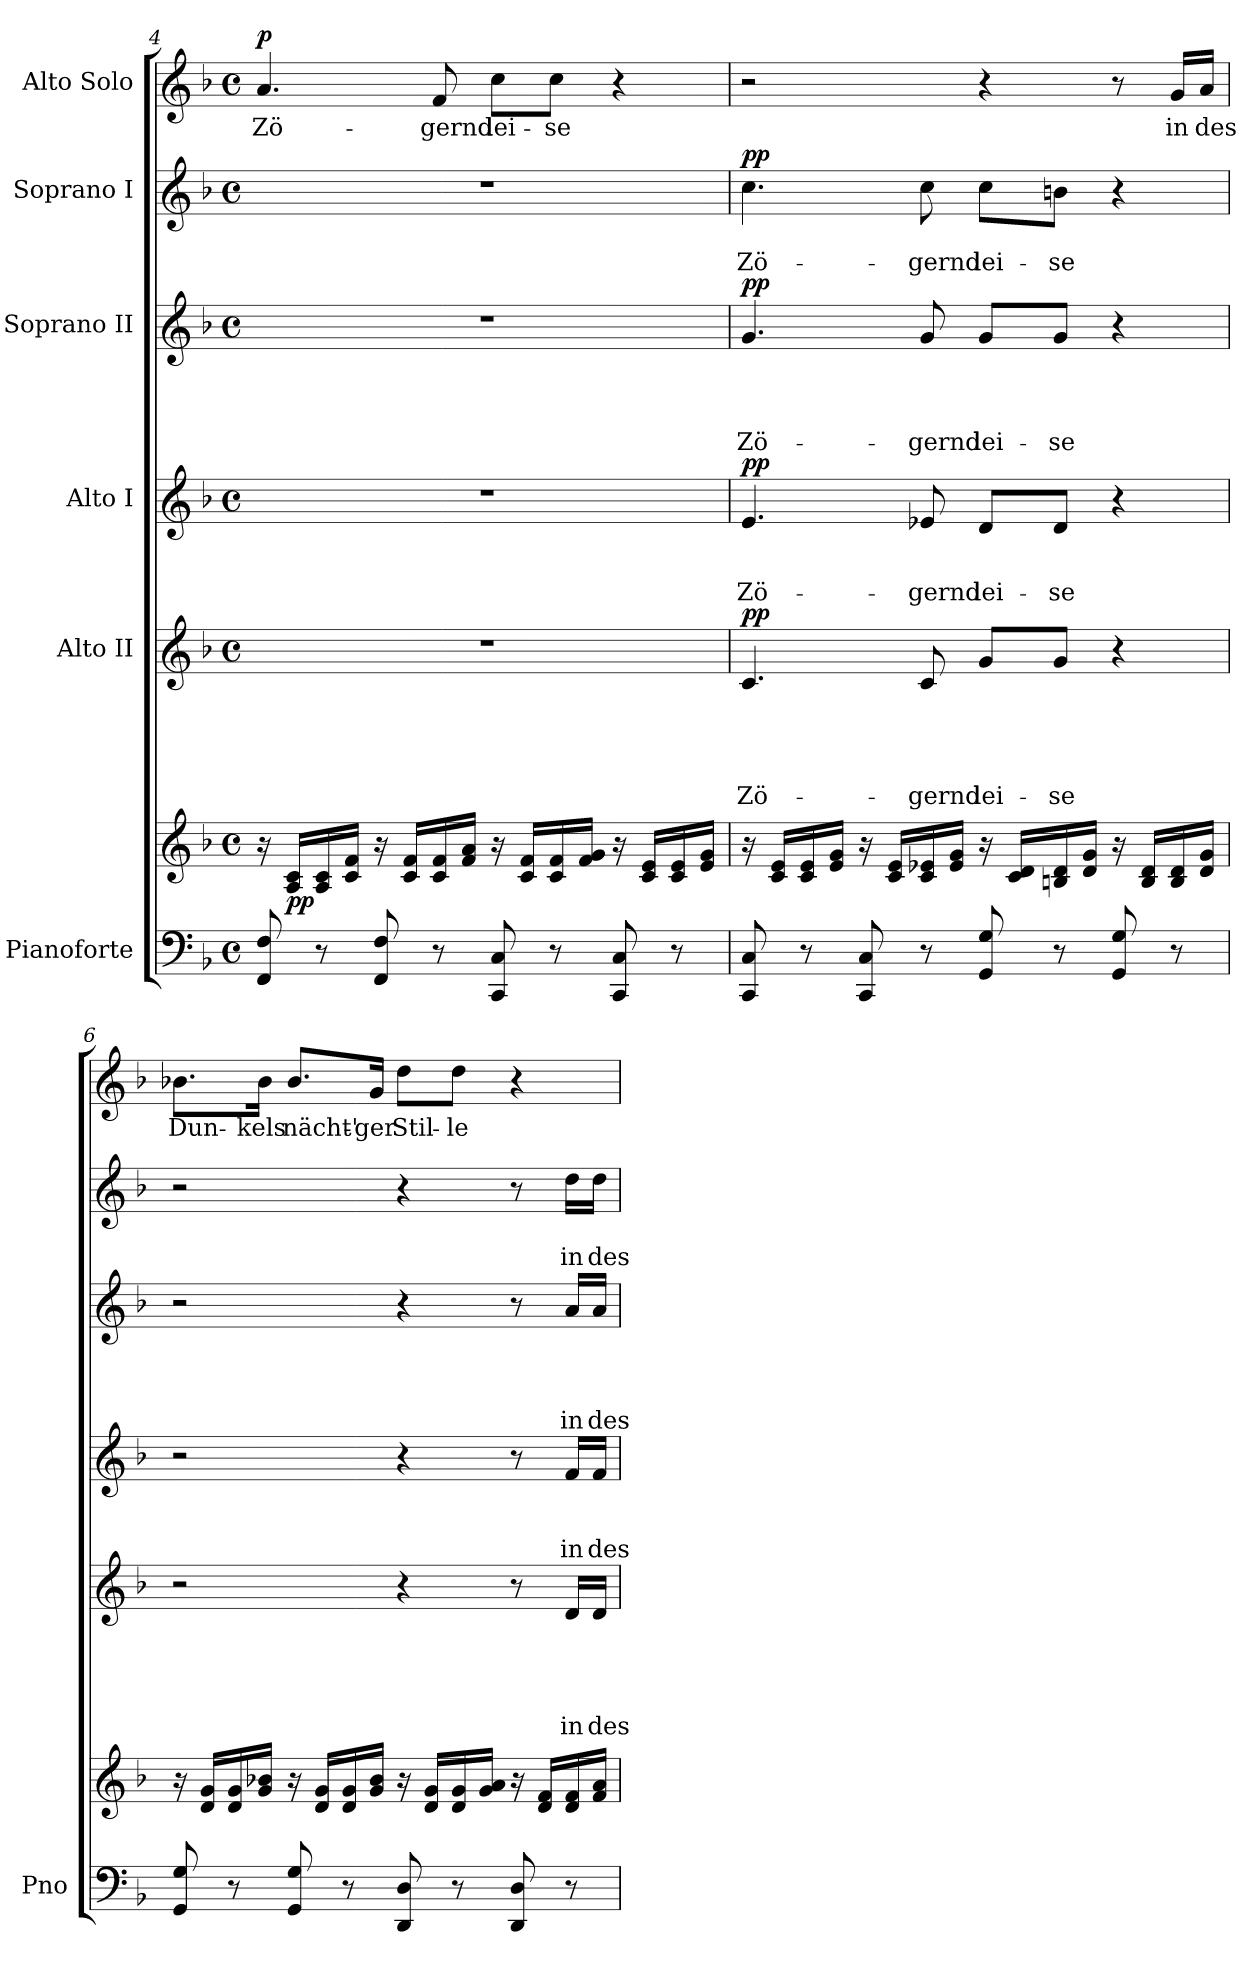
**kern	**kern	**dynam	**kern	**text	**text	**text	**text	**text	**dynam	**kern	**text	**text	**text	**dynam	**kern	**text	**text	**text	**text	**dynam	**kern	**text	**text	**dynam	**kern	**text	**dynam
*part6	*part6	*part6	*part5	*part5	*part5	*part5	*part5	*part5	*part5	*part4	*part4	*part4	*part4	*part4	*part3	*part3	*part3	*part3	*part3	*part3	*part2	*part2	*part2	*part2	*part1	*part1	*part1
*staff7	*staff6	*staff6/7	*staff5	*staff5	*staff5	*staff5	*staff5	*staff5	*staff5	*staff4	*staff4	*staff4	*staff4	*staff4	*staff3	*staff3	*staff3	*staff3	*staff3	*staff3	*staff2	*staff2	*staff2	*staff2	*staff1	*staff1	*staff1
*I"Pianoforte	*	*	*I"Alto II	*	*	*	*	*	*	*I"Alto I	*	*	*	*	*I"Soprano II	*	*	*	*	*	*I"Soprano I	*	*	*	*I"Alto Solo	*	*
*I'Pno	*	*	*	*	*	*	*	*	*	*	*	*	*	*	*	*	*	*	*	*	*	*	*	*	*	*	*
!!LO:LB:g=z
*clefF4	*clefG2	*	*clefG2	*	*	*	*	*	*	*clefG2	*	*	*	*	*clefG2	*	*	*	*	*	*clefG2	*	*	*	*clefG2	*	*
*k[b-]	*k[b-]	*	*k[b-]	*	*	*	*	*	*	*k[b-]	*	*	*	*	*k[b-]	*	*	*	*	*	*k[b-]	*	*	*	*k[b-]	*	*
*F:	*F:	*	*F:	*	*	*	*	*	*	*F:	*	*	*	*	*F:	*	*	*	*	*	*F:	*	*	*	*F:	*	*
*M4/4	*M4/4	*	*M4/4	*	*	*	*	*	*	*M4/4	*	*	*	*	*M4/4	*	*	*	*	*	*M4/4	*	*	*	*M4/4	*	*
*met(c)	*met(c)	*	*met(c)	*	*	*	*	*	*	*met(c)	*	*	*	*	*met(c)	*	*	*	*	*	*met(c)	*	*	*	*met(c)	*	*
=4	=4	=4	=4	=4	=4	=4	=4	=4	=4	=4	=4	=4	=4	=4	=4	=4	=4	=4	=4	=4	=4	=4	=4	=4	=4	=4	=4
!	!	!	!	!	!	!	!	!	!	!	!	!	!	!	!	!	!	!	!	!	!	!	!	!	!	!	!LO:DY:a
8FF/ 8F/	16r	.	1r	.	.	.	.	.	.	1r	.	.	.	.	1r	.	.	.	.	.	1r	.	.	.	4.a/	Zö-	p
!	!	!LO:DY:b	!	!	!	!	!	!	!	!	!	!	!	!	!	!	!	!	!	!	!	!	!	!	!	!	!
.	16A/ 16c/LL	pp	.	.	.	.	.	.	.	.	.	.	.	.	.	.	.	.	.	.	.	.	.	.	.	.	.
8r	16A/ 16c/	.	.	.	.	.	.	.	.	.	.	.	.	.	.	.	.	.	.	.	.	.	.	.	.	.	.
.	16c/ 16f/JJ	.	.	.	.	.	.	.	.	.	.	.	.	.	.	.	.	.	.	.	.	.	.	.	.	.	.
8FF/ 8F/	16r	.	.	.	.	.	.	.	.	.	.	.	.	.	.	.	.	.	.	.	.	.	.	.	.	.	.
.	16c/ 16f/LL	.	.	.	.	.	.	.	.	.	.	.	.	.	.	.	.	.	.	.	.	.	.	.	.	.	.
8r	16c/ 16f/	.	.	.	.	.	.	.	.	.	.	.	.	.	.	.	.	.	.	.	.	.	.	.	8f/	-gernd	.
.	16f/ 16a/JJ	.	.	.	.	.	.	.	.	.	.	.	.	.	.	.	.	.	.	.	.	.	.	.	.	.	.
8CC/ 8C/	16r	.	.	.	.	.	.	.	.	.	.	.	.	.	.	.	.	.	.	.	.	.	.	.	8cc\L	lei-	.
.	16c/ 16f/LL	.	.	.	.	.	.	.	.	.	.	.	.	.	.	.	.	.	.	.	.	.	.	.	.	.	.
8r	16c/ 16f/	.	.	.	.	.	.	.	.	.	.	.	.	.	.	.	.	.	.	.	.	.	.	.	8cc\J	-se	.
.	16f/ 16g/JJ	.	.	.	.	.	.	.	.	.	.	.	.	.	.	.	.	.	.	.	.	.	.	.	.	.	.
8CC/ 8C/	16r	.	.	.	.	.	.	.	.	.	.	.	.	.	.	.	.	.	.	.	.	.	.	.	4r	.	.
.	16c/ 16e/LL	.	.	.	.	.	.	.	.	.	.	.	.	.	.	.	.	.	.	.	.	.	.	.	.	.	.
8r	16c/ 16e/	.	.	.	.	.	.	.	.	.	.	.	.	.	.	.	.	.	.	.	.	.	.	.	.	.	.
.	16e/ 16g/JJ	.	.	.	.	.	.	.	.	.	.	.	.	.	.	.	.	.	.	.	.	.	.	.	.	.	.
=5	=5	=5	=5	=5	=5	=5	=5	=5	=5	=5	=5	=5	=5	=5	=5	=5	=5	=5	=5	=5	=5	=5	=5	=5	=5	=5	=5
!	!	!	!	!	!	!	!	!	!LO:DY:a	!	!	!	!	!LO:DY:a	!	!	!	!	!	!LO:DY:a	!	!	!	!LO:DY:a	!	!	!
8CC/ 8C/	16r	.	4.c/	.	.	.	.	Zö-	pp	4.e/	.	.	Zö-	pp	4.g/	.	.	.	Zö-	pp	4.cc\	.	Zö-	pp	2r	.	.
.	16c/ 16e/LL	.	.	.	.	.	.	.	.	.	.	.	.	.	.	.	.	.	.	.	.	.	.	.	.	.	.
8r	16c/ 16e/	.	.	.	.	.	.	.	.	.	.	.	.	.	.	.	.	.	.	.	.	.	.	.	.	.	.
.	16e/ 16g/JJ	.	.	.	.	.	.	.	.	.	.	.	.	.	.	.	.	.	.	.	.	.	.	.	.	.	.
8CC/ 8C/	16r	.	.	.	.	.	.	.	.	.	.	.	.	.	.	.	.	.	.	.	.	.	.	.	.	.	.
.	16c/ 16e/LL	.	.	.	.	.	.	.	.	.	.	.	.	.	.	.	.	.	.	.	.	.	.	.	.	.	.
8r	16c/ 16e-X/	.	8c/	.	.	.	.	-gernd	.	8e-X/	.	.	-gernd	.	8g/	.	.	.	-gernd	.	8cc\	.	-gernd	.	.	.	.
.	16e-/ 16g/JJ	.	.	.	.	.	.	.	.	.	.	.	.	.	.	.	.	.	.	.	.	.	.	.	.	.	.
8GG/ 8G/	16r	.	8g/L	.	.	.	.	lei-	.	8d/L	.	.	lei-	.	8g/L	.	.	.	lei-	.	8cc\L	.	lei-	.	4r	.	.
.	16c/ 16d/LL	.	.	.	.	.	.	.	.	.	.	.	.	.	.	.	.	.	.	.	.	.	.	.	.	.	.
8r	16Bn/ 16d/	.	8g/J	.	.	.	.	-se	.	8d/J	.	.	-se	.	8g/J	.	.	.	-se	.	8bn\J	.	-se	.	.	.	.
.	16d/ 16g/JJ	.	.	.	.	.	.	.	.	.	.	.	.	.	.	.	.	.	.	.	.	.	.	.	.	.	.
8GG/ 8G/	16r	.	4r	.	.	.	.	.	.	4r	.	.	.	.	4r	.	.	.	.	.	4r	.	.	.	8r	.	.
.	16B/ 16d/LL	.	.	.	.	.	.	.	.	.	.	.	.	.	.	.	.	.	.	.	.	.	.	.	.	.	.
8r	16B/ 16d/	.	.	.	.	.	.	.	.	.	.	.	.	.	.	.	.	.	.	.	.	.	.	.	16g/LL	in	.
.	16d/ 16g/JJ	.	.	.	.	.	.	.	.	.	.	.	.	.	.	.	.	.	.	.	.	.	.	.	16a/JJ	des	.
=6	=6	=6	=6	=6	=6	=6	=6	=6	=6	=6	=6	=6	=6	=6	=6	=6	=6	=6	=6	=6	=6	=6	=6	=6	=6	=6	=6
8GG/ 8G/	16r	.	2r	.	.	.	.	.	.	2r	.	.	.	.	2r	.	.	.	.	.	2r	.	.	.	8.b-X\L	Dun-	.
.	16d/ 16g/LL	.	.	.	.	.	.	.	.	.	.	.	.	.	.	.	.	.	.	.	.	.	.	.	.	.	.
8r	16d/ 16g/	.	.	.	.	.	.	.	.	.	.	.	.	.	.	.	.	.	.	.	.	.	.	.	.	.	.
.	16g/ 16b-X/JJ	.	.	.	.	.	.	.	.	.	.	.	.	.	.	.	.	.	.	.	.	.	.	.	16b-\Jk	-kels	.
8GG/ 8G/	16r	.	.	.	.	.	.	.	.	.	.	.	.	.	.	.	.	.	.	.	.	.	.	.	8.b-/L	nächt'-	.
.	16d/ 16g/LL	.	.	.	.	.	.	.	.	.	.	.	.	.	.	.	.	.	.	.	.	.	.	.	.	.	.
8r	16d/ 16g/	.	.	.	.	.	.	.	.	.	.	.	.	.	.	.	.	.	.	.	.	.	.	.	.	.	.
.	16g/ 16b-/JJ	.	.	.	.	.	.	.	.	.	.	.	.	.	.	.	.	.	.	.	.	.	.	.	16g/Jk	-ger	.
8DD/ 8D/	16r	.	4r	.	.	.	.	.	.	4r	.	.	.	.	4r	.	.	.	.	.	4r	.	.	.	8dd\L	Stil-	.
.	16d/ 16g/LL	.	.	.	.	.	.	.	.	.	.	.	.	.	.	.	.	.	.	.	.	.	.	.	.	.	.
8r	16d/ 16g/	.	.	.	.	.	.	.	.	.	.	.	.	.	.	.	.	.	.	.	.	.	.	.	8dd\J	-le	.
.	16g/ 16a/JJ	.	.	.	.	.	.	.	.	.	.	.	.	.	.	.	.	.	.	.	.	.	.	.	.	.	.
8DD/ 8D/	16r	.	8r	.	.	.	.	.	.	8r	.	.	.	.	8r	.	.	.	.	.	8r	.	.	.	4r	.	.
.	16d/ 16f/LL	.	.	.	.	.	.	.	.	.	.	.	.	.	.	.	.	.	.	.	.	.	.	.	.	.	.
8r	16d/ 16f/	.	16d/LL	.	.	.	.	in	.	16f/LL	.	.	in	.	16a/LL	.	.	.	in	.	16dd\LL	.	in	.	.	.	.
.	16f/ 16a/JJ	.	16d/JJ	.	.	.	.	des	.	16f/JJ	.	.	des	.	16a/JJ	.	.	.	des	.	16dd\JJ	.	des	.	.	.	.
=	=	=	=	=	=	=	=	=	=	=	=	=	=	=	=	=	=	=	=	=	=	=	=	=	=	=	=
*-	*-	*-	*-	*-	*-	*-	*-	*-	*-	*-	*-	*-	*-	*-	*-	*-	*-	*-	*-	*-	*-	*-	*-	*-	*-	*-	*-
